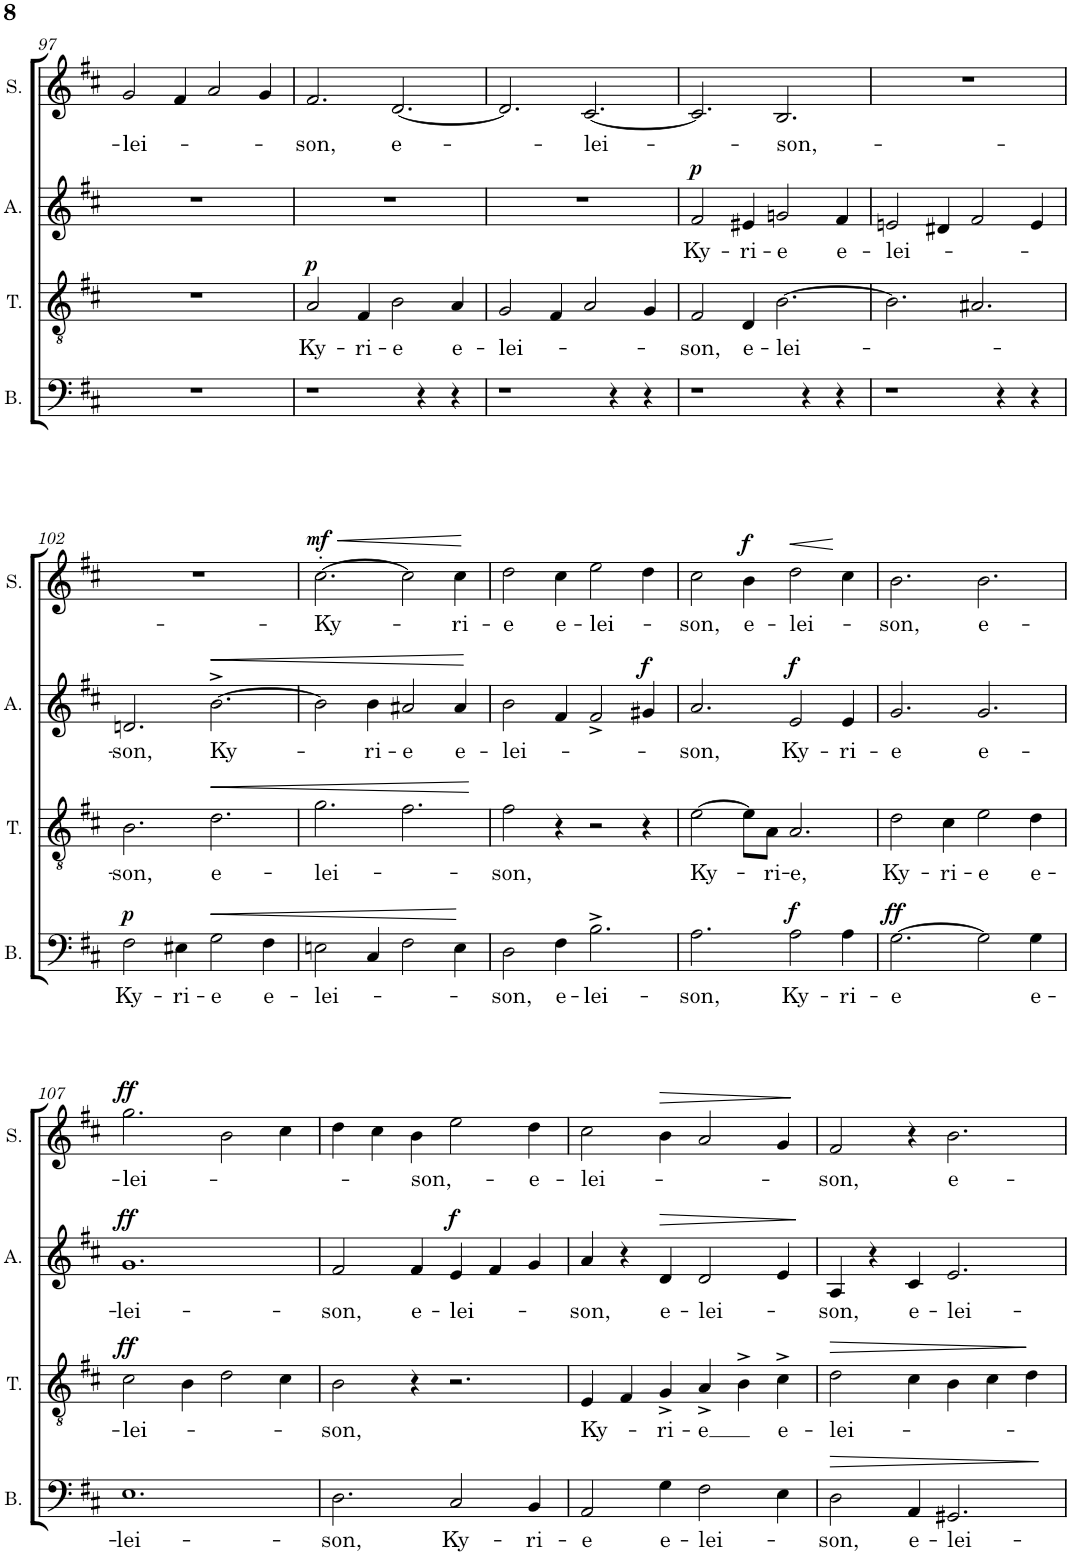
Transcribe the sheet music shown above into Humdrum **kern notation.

**kern	**text	**dynam	**kern	**text	**dynam	**kern	**text	**dynam	**kern	**text	**dynam
*part4	*part4	*part4	*part3	*part3	*part3	*part2	*part2	*part2	*part1	*part1	*part1
*staff4	*staff4	*staff4	*staff3	*staff3	*staff3	*staff2	*staff2	*staff2	*staff1	*staff1	*staff1
*I"Bass	*	*	*I"Tenor	*	*	*I"Alto	*	*	*I"Soprano	*	*
*I'B.	*	*	*I'T.	*	*	*I'A.	*	*	*I'S.	*	*
!!LO:PB:g=z
*clefF4	*	*	*clefGv2	*	*	*clefG2	*	*	*clefG2	*	*
*k[f#c#]	*	*	*k[f#c#]	*	*	*k[f#c#]	*	*	*k[f#c#]	*	*
*M6/4	*	*	*M6/4	*	*	*M6/4	*	*	*M6/4	*	*
=97	=97	=97	=97	=97	=97	=97	=97	=97	=97	=97	=97
!	!	!	!	!	!	!	!	!	!	!LO:LY:b	!
1.r	.	.	1.r	.	.	1.r	.	.	2g/	-lei-	.
.	.	.	.	.	.	.	.	.	4f#/	.	.
.	.	.	.	.	.	.	.	.	2a/	.	.
.	.	.	.	.	.	.	.	.	4g/	.	.
=98	=98	=98	=98	=98	=98	=98	=98	=98	=98	=98	=98
!	!	!	!	!LO:LY:b	!LO:DY:a	!	!	!	!	!LO:LY:b	!
1r	.	.	2A/	Ky-	p	1.r	.	.	2.f#/	-son,	.
!	!	!	!	!LO:LY:b	!	!	!	!	!	!	!
.	.	.	4F#/	-ri-	.	.	.	.	.	.	.
!	!	!	!	!LO:LY:b	!	!	!	!	!	!LO:LY:b	!
.	.	.	2B\	-e	.	.	.	.	[2.d/	e-	.
4r	.	.	.	.	.	.	.	.	.	.	.
!	!	!	!	!LO:LY:b	!	!	!	!	!	!	!
4r	.	.	4A/	e-	.	.	.	.	.	.	.
=99	=99	=99	=99	=99	=99	=99	=99	=99	=99	=99	=99
!	!	!	!	!LO:LY:b	!	!	!	!	!	!	!
1r	.	.	2G/	-lei-	.	1.r	.	.	2.d/]	.	.
.	.	.	4F#/	.	.	.	.	.	.	.	.
!	!	!	!	!	!	!	!	!	!	!LO:LY:b	!
.	.	.	2A/	.	.	.	.	.	[2.c#/	-lei-	.
4r	.	.	.	.	.	.	.	.	.	.	.
4r	.	.	4G/	.	.	.	.	.	.	.	.
=100	=100	=100	=100	=100	=100	=100	=100	=100	=100	=100	=100
!	!	!	!	!LO:LY:b	!	!	!LO:LY:b	!LO:DY:a	!	!	!
1r	.	.	2F#/	-son,	.	2f#/	Ky-	p	2.c#/]	.	.
!	!	!	!	!LO:LY:b	!	!	!LO:LY:b	!	!	!	!
.	.	.	4D/	e-	.	4e#X/	-ri-	.	.	.	.
!	!	!	!	!LO:LY:b	!	!	!LO:LY:b	!	!	!LO:LY:b	!
.	.	.	[2.B\	-lei-	.	2gn/	-e	.	2.B/	-son,-	.
4r	.	.	.	.	.	.	.	.	.	.	.
!	!	!	!	!	!	!	!LO:LY:b	!	!	!	!
4r	.	.	.	.	.	4f#/	e-	.	.	.	.
=101	=101	=101	=101	=101	=101	=101	=101	=101	=101	=101	=101
!	!	!	!	!	!	!	!LO:LY:b	!	!	!	!
1r	.	.	2.B\]	.	.	2en/	-lei-	.	1.r	.	.
.	.	.	.	.	.	4d#X/	.	.	.	.	.
.	.	.	2.A#X/	.	.	2f#/	.	.	.	.	.
4r	.	.	.	.	.	.	.	.	.	.	.
4r	.	.	.	.	.	4e/	.	.	.	.	.
!!LO:LB:g=z
=102	=102	=102	=102	=102	=102	=102	=102	=102	=102	=102	=102
!	!LO:LY:b	!LO:DY:a	!	!LO:LY:b	!	!	!LO:LY:b	!	!	!	!
2F#\	Ky-	p	2.B\	-son,	.	2.dn/	-son,	.	1.r	.	.
!	!LO:LY:b	!	!	!	!	!	!	!	!	!	!
4E#X\	-ri-	.	.	.	.	.	.	.	.	.	.
!	!LO:LY:b	!LO:HP:b	!	!LO:LY:b	!LO:HP:b	!	!LO:LY:b	!LO:HP:b	!	!	!
2G\	-e	<	2.d\	e-	<	[2.b^\	Ky-	<	.	.	.
!	!LO:LY:b	!	!	!	!	!	!	!	!	!	!
4F#\	e-	.	.	.	.	.	.	.	.	.	.
=103	=103	=103	=103	=103	=103	=103	=103	=103	=103	=103	=103
!	!LO:LY:b	!	!	!LO:LY:b	!	!	!	!	!	!LO:LY:b	!LO:HP:b
!	!	!	!	!	!	!	!	!	!	!	!LO:DY:n=1:a
2En\	-lei-	.	2.g\	-lei-	.	2b\]	.	.	[2.cc#'\	-Ky-	< mf
!	!	!	!	!	!	!	!LO:LY:b	!	!	!	!
4C#/	.	.	.	.	.	4b\	-ri-	.	.	.	.
!	!	!	!	!	!	!	!LO:LY:b	!	!	!	!
2F#\	.	.	2.f#\	.	.	2a#X/	-e	.	2cc#\]	.	.
!	!	!	!	!	!	!	!LO:LY:b	!	!	!LO:LY:b	!
4E\	.	.	.	.	.	4a#/	e-	.	4cc#\	-ri-	.
.	.	[	.	.	[	.	.	[	.	.	[
=104	=104	=104	=104	=104	=104	=104	=104	=104	=104	=104	=104
!	!LO:LY:b	!	!	!LO:LY:b	!	!	!LO:LY:b	!	!	!LO:LY:b	!
2D\	-son,	.	2f#\	-son,	.	2b\	-lei-	.	2dd\	-e	.
!	!LO:LY:b	!	!	!	!	!	!	!	!	!LO:LY:b	!
4F#\	e-	.	4r	.	.	4f#/	.	.	4cc#\	e-	.
!	!LO:LY:b	!	!	!	!	!	!	!	!	!LO:LY:b	!
2.B^\	-lei-	.	2r	.	.	2f#^/	.	.	2ee\	-lei-	.
!	!	!	!	!	!	!	!	!LO:DY:a	!	!	!
.	.	.	4r	.	.	4g#X/	.	f	4dd\	.	.
=105	=105	=105	=105	=105	=105	=105	=105	=105	=105	=105	=105
!	!LO:LY:b	!	!	!LO:LY:b	!	!	!LO:LY:b	!	!	!LO:LY:b	!
2.A\	-son,	.	[2e\	Ky-	.	2.a/	-son,	.	2cc#\	-son,	.
!	!	!	!	!	!	!	!	!	!	!LO:LY:b	!LO:DY:a
.	.	.	8e\L]	.	.	.	.	.	4b\	e-	f
!	!	!	!	!LO:LY:b	!	!	!	!	!	!	!
.	.	.	8A\J	-ri-	.	.	.	.	.	.	.
!	!LO:LY:b	!LO:DY:a	!	!LO:LY:b	!	!	!LO:LY:b	!LO:DY:a	!	!LO:LY:b	!LO:HP:b
2A\	Ky-	f	2.A/	-e,	.	2e/	Ky-	f	2dd\	-lei-	<
!	!LO:LY:b	!	!	!	!	!	!LO:LY:b	!	!	!	!
4A\	-ri-	.	.	.	.	4e/	-ri-	.	4cc#\	.	[
=106	=106	=106	=106	=106	=106	=106	=106	=106	=106	=106	=106
!	!LO:LY:b	!LO:DY:a	!	!LO:LY:b	!	!	!LO:LY:b	!	!	!LO:LY:b	!
[2.G\	-e	ff	2d\	Ky-	.	2.g/	-e	.	2.b\	-son,	.
!	!	!	!	!LO:LY:b	!	!	!	!	!	!	!
.	.	.	4c#\	-ri-	.	.	.	.	.	.	.
!	!	!	!	!LO:LY:b	!	!	!LO:LY:b	!	!	!LO:LY:b	!
2G\]	.	.	2e\	-e	.	2.g/	e-	.	2.b\	e-	.
!	!LO:LY:b	!	!	!LO:LY:b	!	!	!	!	!	!	!
4G\	e-	.	4d\	e-	.	.	.	.	.	.	.
!!LO:LB:g=z
=107	=107	=107	=107	=107	=107	=107	=107	=107	=107	=107	=107
!	!LO:LY:b	!	!	!LO:LY:b	!LO:DY:a	!	!LO:LY:b	!LO:DY:a	!	!LO:LY:b	!LO:DY:a
1.E	-lei-	.	2c#\	-lei-	ff	1.g	-lei-	ff	2.gg\	-lei-	ff
.	.	.	4B\	.	.	.	.	.	.	.	.
.	.	.	2d\	.	.	.	.	.	2b\	.	.
.	.	.	4c#\	.	.	.	.	.	4cc#\	.	.
=108	=108	=108	=108	=108	=108	=108	=108	=108	=108	=108	=108
!	!LO:LY:b	!	!	!LO:LY:b	!	!	!LO:LY:b	!	!	!	!
2.D\	-son,	.	2B\	-son,	.	2f#/	-son,	.	4dd\	.	.
.	.	.	.	.	.	.	.	.	4cc#\	.	.
!	!	!	!	!	!	!	!LO:LY:b	!	!	!LO:LY:b	!
.	.	.	4r	.	.	4f#/	e-	.	4b\	-son,-	.
!	!LO:LY:b	!	!	!	!	!	!LO:LY:b	!LO:DY:a	!	!	!
2C#/	Ky-	.	2.r	.	.	4e/	-lei-	f	2ee\	.	.
.	.	.	.	.	.	4f#/	.	.	.	.	.
!	!LO:LY:b	!	!	!	!	!	!	!	!	!LO:LY:b	!
4BB/	-ri-	.	.	.	.	4g/	.	.	4dd\	-e-	.
=109	=109	=109	=109	=109	=109	=109	=109	=109	=109	=109	=109
!	!LO:LY:b	!	!	!LO:LY:b	!	!	!LO:LY:b	!	!	!LO:LY:b	!
2AA/	-e	.	4E/	Ky-	.	4a/	-son,	.	2cc#\	-lei-	.
.	.	.	4F#/	.	.	4r	.	.	.	.	.
!	!LO:LY:b	!	!	!LO:LY:b	!	!	!LO:LY:b	!LO:HP:b	!	!	!LO:HP:b
4G\	e-	.	4G^/	-ri-	.	4d/	e-	>	4b\	.	>
!	!LO:LY:b	!	!	!LO:LY:b	!	!	!LO:LY:b	!	!	!	!
2F#\	-lei-	.	4A^/	-e	.	2d/	-lei-	.	2a/	.	.
.	.	.	4B^\	.	.	.	.	.	.	.	.
!	!	!	!	!LO:LY:b	!	!	!	!	!	!	!
4E\	.	.	4c#^\	e-	.	4e/	.	.	4g/	.	.
.	.	.	.	.	.	.	.	]	.	.	]
=110	=110	=110	=110	=110	=110	=110	=110	=110	=110	=110	=110
!	!LO:LY:b	!LO:HP:b	!	!LO:LY:b	!LO:HP:b	!	!LO:LY:b	!	!	!LO:LY:b	!
2D\	-son,	>	2d\	-lei-	>	4A/	-son,	.	2f#/	-son,	.
.	.	.	.	.	.	4r	.	.	.	.	.
!	!LO:LY:b	!	!	!	!	!	!LO:LY:b	!	!	!	!
4AA/	e-	.	4c#\	.	.	4c#/	e-	.	4r	.	.
!	!LO:LY:b	!	!	!	!	!	!LO:LY:b	!	!	!LO:LY:b	!
2.GG#X/	-lei-	.	4B\	.	.	2.e/	-lei-	.	2.b\	e-	.
.	.	.	4c#\	.	.	.	.	.	.	.	.
.	.	.	4d\	.	.	.	.	.	.	.	.
.	.	]	.	.	]	.	.	.	.	.	.
=	=	=	=	=	=	=	=	=	=	=	=
*-	*-	*-	*-	*-	*-	*-	*-	*-	*-	*-	*-
